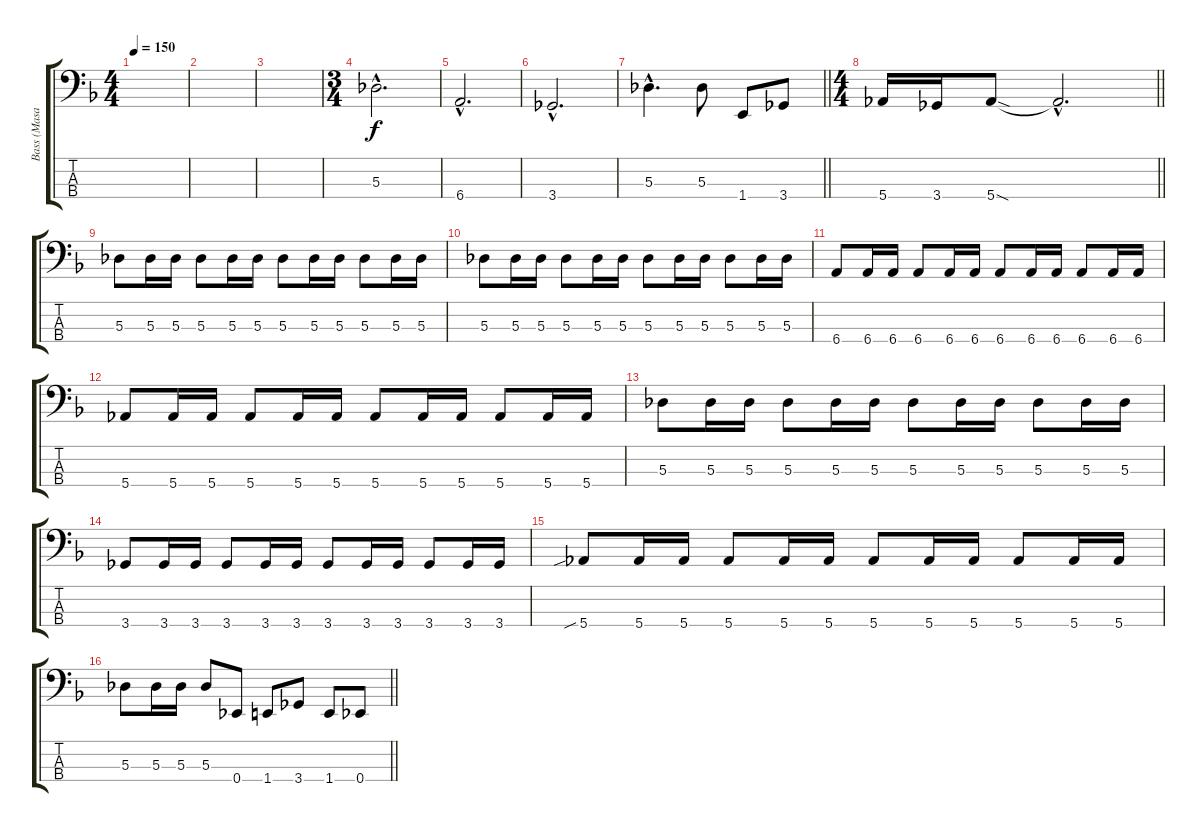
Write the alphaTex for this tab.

\track ("Bass (Masaki)" "Bass (Masa") {instrument electricbassfinger}
\staff {score tabs}
\tuning (Gb2 Db2 Ab1 Eb1) {hide}
\ts (4 4)
\tempo 150
\clef f4
\ks f
|
|
|
\ts (3 4)
5.3{hac}.2{d} |
6.4{hac}.2{d} |
3.4{hac}.2{d} |
\barLineRight lightlight
5.3{hac}.4{d} 5.3.8 1.4.8 3.4.8 |
\ts (4 4)
\barLineRight lightlight
5.4.16 3.4.16 5.4{sod}.8 5.4{hac t}.2{d} |
5.3.8 5.3.16 5.3.16 5.3.8 5.3.16 5.3.16 5.3.8 5.3.16 5.3.16 5.3.8 5.3.16 5.3.16 |
5.3.8 5.3.16 5.3.16 5.3.8 5.3.16 5.3.16 5.3.8 5.3.16 5.3.16 5.3.8 5.3.16 5.3.16 |
6.4.8 6.4.16 6.4.16 6.4.8 6.4.16 6.4.16 6.4.8 6.4.16 6.4.16 6.4.8 6.4.16 6.4.16 |
5.4.8 5.4.16 5.4.16 5.4.8 5.4.16 5.4.16 5.4.8 5.4.16 5.4.16 5.4.8 5.4.16 5.4.16 |
5.3.8 5.3.16 5.3.16 5.3.8 5.3.16 5.3.16 5.3.8 5.3.16 5.3.16 5.3.8 5.3.16 5.3.16 |
3.4.8 3.4.16 3.4.16 3.4.8 3.4.16 3.4.16 3.4.8 3.4.16 3.4.16 3.4.8 3.4.16 3.4.16 |
5.4{sib}.8 5.4.16 5.4.16 5.4.8 5.4.16 5.4.16 5.4.8 5.4.16 5.4.16 5.4.8 5.4.16 5.4.16 |
\barLineRight lightlight
5.3.8 5.3.16 5.3.16 5.3.8 0.4.8 1.4.8 3.4.8 1.4.8 0.4.8
